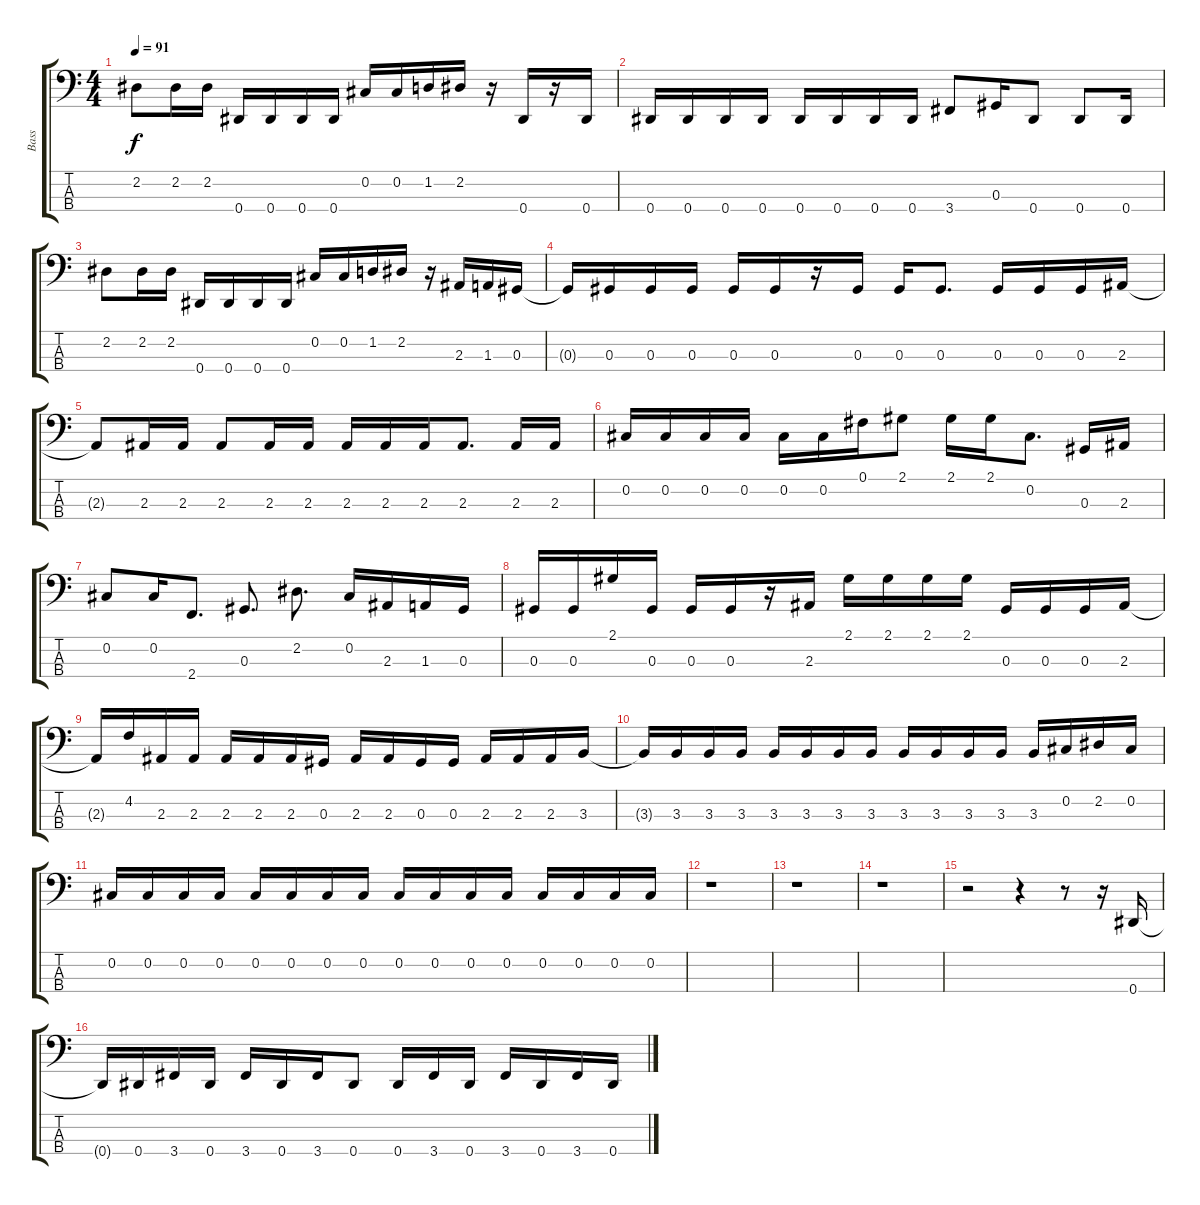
\track ("Bass" "Bass") {instrument electricbassfinger}
\staff {score tabs}
\tuning (Gb2 Db2 Ab1 Eb1) {hide}
\ts (4 4)
\tempo 91
\clef f4
\ks c
2.2.8{dy f} 2.2.16 2.2.16 0.4.16 0.4.16 0.4.16 0.4.16 0.2.16 0.2.16 1.2.16 2.2.16 r.16 0.4.16 r.16 0.4.16 |
0.4.16 0.4.16 0.4.16 0.4.16 0.4.16 0.4.16 0.4.16 0.4.16 3.4.8 0.3.16 0.4.8 0.4.8 0.4.16 |
2.2.8 2.2.16 2.2.16 0.4.16 0.4.16 0.4.16 0.4.16 0.2.16 0.2.16 1.2.16 2.2.16 r.16 2.3.16 1.3.16 0.3.16 |
0.3{t}.16 0.3.16 0.3.16 0.3.16 0.3.16 0.3.16 r.16 0.3.16 0.3.16 0.3.8{d} 0.3.16 0.3.16 0.3.16 2.3.16 |
2.3{t}.8 2.3.16 2.3.16 2.3.8 2.3.16 2.3.16 2.3.16 2.3.16 2.3.16 2.3.8{d} 2.3.16 2.3.16 |
0.2.16 0.2.16 0.2.16 0.2.16 0.2.16 0.2.16 0.1.16 2.1.8 2.1.16 2.1.16 0.2.8{d} 0.3.16 2.3.16 |
0.2.8 0.2.16 2.4.8{d} 0.3.8{d} 2.2.8{d} 0.2.16 2.3.16 1.3.16 0.3.16 |
0.3.16 0.3.16 2.1.16 0.3.16 0.3.16 0.3.16 r.16 2.3.16 2.1.16 2.1.16 2.1.16 2.1.16 0.3.16 0.3.16 0.3.16 2.3.16 |
2.3{t}.16 4.2.16 2.3.16 2.3.16 2.3.16 2.3.16 2.3.16 0.3.16 2.3.16 2.3.16 0.3.16 0.3.16 2.3.16 2.3.16 2.3.16 3.3.16 |
3.3{t}.16 3.3.16 3.3.16 3.3.16 3.3.16 3.3.16 3.3.16 3.3.16 3.3.16 3.3.16 3.3.16 3.3.16 3.3.16 0.2.16 2.2.16 0.2.16 |
0.2.16 0.2.16 0.2.16 0.2.16 0.2.16 0.2.16 0.2.16 0.2.16 0.2.16 0.2.16 0.2.16 0.2.16 0.2.16 0.2.16 0.2.16 0.2.16 |
r.1 |
r.1 |
r.1 |
r.2 r.4 r.8 r.16 0.4.16 |
0.4{t}.16 0.4.16 3.4.16 0.4.16 3.4.16 0.4.16 3.4.16 0.4.8 0.4.16 3.4.16 0.4.16 3.4.16 0.4.16 3.4.16 0.4.16
